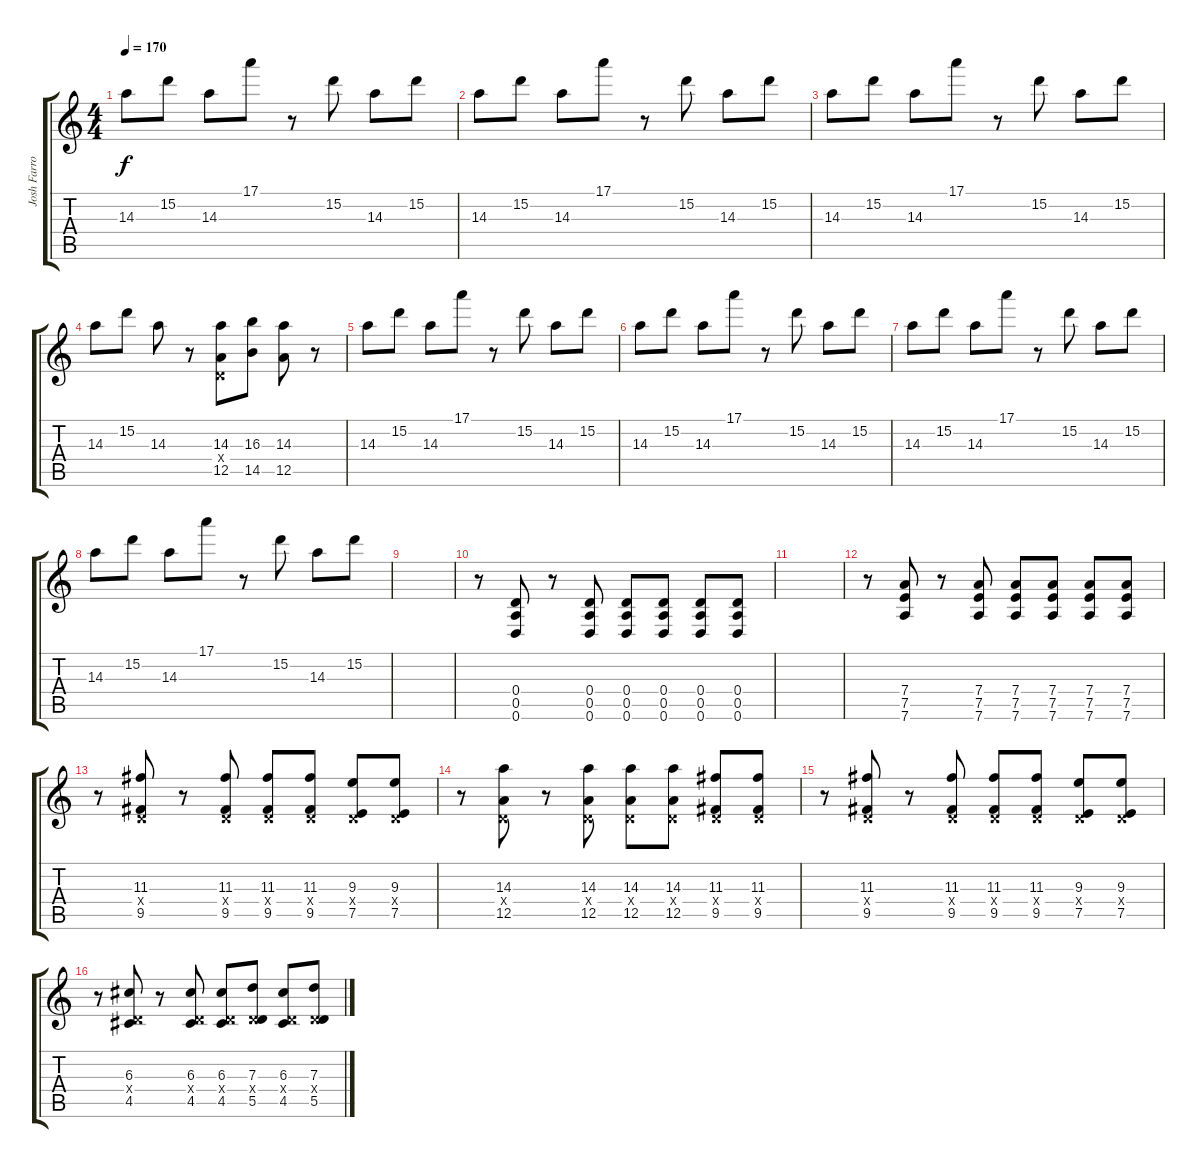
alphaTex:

\track ("Josh Farro Lead" "Josh Farro") {instrument distortionguitar}
\staff {score tabs}
\tuning (E4 B3 G3 D3 A2 D2) {hide}
\ts (4 4)
\tempo 170
\clef g2
\ks c
14.3.8{dy f} 15.2.8 14.3.8 17.1.8 r.8 15.2.8 14.3.8 15.2.8 |
14.3.8 15.2.8 14.3.8 17.1.8 r.8 15.2.8 14.3.8 15.2.8 |
14.3.8 15.2.8 14.3.8 17.1.8 r.8 15.2.8 14.3.8 15.2.8 |
14.3.8 15.2.8 14.3.8 r.8 (14.3 0.4{x} 12.5).8 (16.3 14.5).8 (14.3 12.5).8 r.8 |
14.3.8 15.2.8 14.3.8 17.1.8 r.8 15.2.8 14.3.8 15.2.8 |
14.3.8 15.2.8 14.3.8 17.1.8 r.8 15.2.8 14.3.8 15.2.8 |
14.3.8 15.2.8 14.3.8 17.1.8 r.8 15.2.8 14.3.8 15.2.8 |
14.3.8 15.2.8 14.3.8 17.1.8 r.8 15.2.8 14.3.8 15.2.8 |
|
r.8 (0.4 0.5 0.6).8 r.8 (0.4 0.5 0.6).8 (0.4 0.5 0.6).8 (0.4 0.5 0.6).8 (0.4 0.5 0.6).8 (0.4 0.5 0.6).8 |
|
r.8 (7.4 7.5 7.6).8 r.8 (7.4 7.5 7.6).8 (7.4 7.5 7.6).8 (7.4 7.5 7.6).8 (7.4 7.5 7.6).8 (7.4 7.5 7.6).8 |
r.8 (11.3 0.4{x} 9.5).8 r.8 (11.3 0.4{x} 9.5).8 (11.3 0.4{x} 9.5).8 (11.3 0.4{x} 9.5).8 (9.3 0.4{x} 7.5).8 (9.3 0.4{x} 7.5).8 |
r.8 (14.3 0.4{x} 12.5).8 r.8 (14.3 0.4{x} 12.5).8 (14.3 0.4{x} 12.5).8 (14.3 0.4{x} 12.5).8 (11.3 0.4{x} 9.5).8 (11.3 0.4{x} 9.5).8 |
r.8 (11.3 0.4{x} 9.5).8 r.8 (11.3 0.4{x} 9.5).8 (11.3 0.4{x} 9.5).8 (11.3 0.4{x} 9.5).8 (9.3 0.4{x} 7.5).8 (9.3 0.4{x} 7.5).8 |
r.8 (6.3 0.4{x} 4.5).8 r.8 (6.3 0.4{x} 4.5).8 (6.3 0.4{x} 4.5).8 (7.3 0.4{x} 5.5).8 (6.3 0.4{x} 4.5).8 (7.3 0.4{x} 5.5).8
